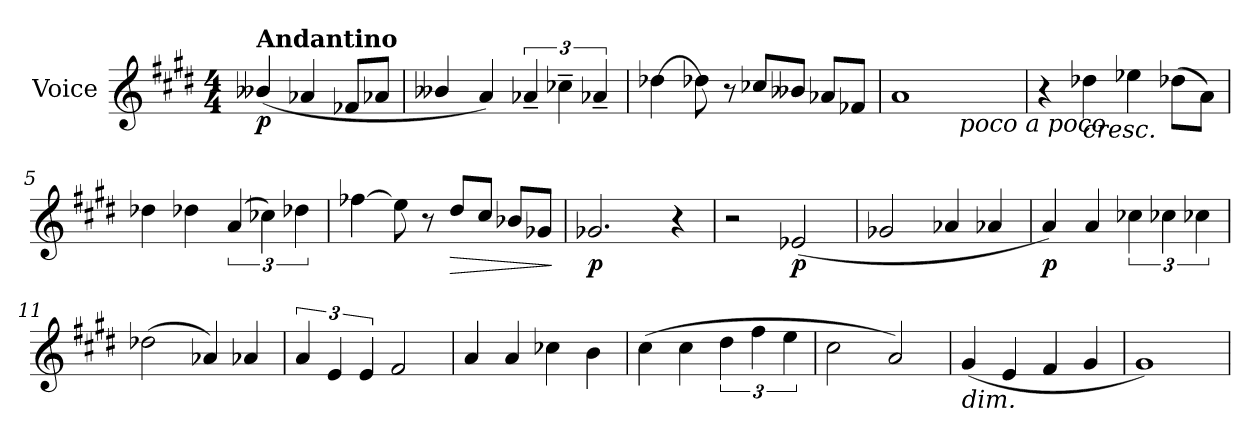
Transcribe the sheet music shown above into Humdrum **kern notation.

**kern	**dynam
*part1	*part1
*staff1	*staff1
*I"Voice	*
*clefG2	*
*k[f#c#g#d#]	*
*E:	*
*M4/4	*
=	=
!LO:TX:a:B:t=Andantino	!
!	!LO:DY:b
(<4b--Xi/	p
4a-Xi/	.
8f-Xi/L	.
8a-Xi/J	.
=1	=1
4b--Xi/	.
4a/)	.
6a-X~i/	.
6cc-X~i\	.
6a-X~i/	.
=2	=2
[4dd-Xi\	.
8dd-Xi\]	.
8r	.
8cc-Xi/L	.
8b--Xi/J	.
8a-Xi/L	.
8f-Xi/J	.
=3	=3
*^	*
1a	2ryy	.
!	!LO:TX:b:i:t=poco a poco	!
.	2ryy	.
*v	*v	*
=4	=4
4r	.
!LO:TX:b:i:t=cresc.	!
4dd-Xi\	.
4ee-Xi\	.
(>8dd-Xi\L	.
8a\J)	.
!!LO:LB:g=z
=5	=5
4dd-Xi\	.
4dd-Xi\	.
(>6a/	.
6cc-Xi\)	.
6dd-Xi\	.
=6	=6
[4ff-Xi\	.
8ee\]	.
8r	.
!	!LO:HP:b
8dd#/L	>
8cc#/J	.
8b-Xi/L	.
8g-Xi/J	.
.	]
=7	=7
!	!LO:DY:b
2.g-Xi/	p
4r	.
=8	=8
2r	.
!	!LO:DY:b
(<2e-Xi/	p
=9	=9
2g-Xi/	.
4a-Xi/	.
4a-Xi/	.
=10	=10
!	!LO:DY:b
4a/)	p
4a/	.
6cc-Xi\	.
6cc-Xi\	.
6cc-Xi\	.
!!LO:LB:g=z
=11	=11
(>2dd-Xi\	.
4a-Xi/)	.
4a-Xi/	.
=12	=12
6a/	.
6e/	.
6e/	.
2f#/	.
=13	=13
4a/	.
4a/	.
4cc-Xi\	.
4b\	.
=14	=14
(>4cc#\	.
4cc#\	.
6dd#\	.
6ff#\	.
6ee\	.
=15	=15
2cc#\	.
2a/)	.
=16	=16
!LO:TX:b:i:t=dim.	!
(<4g#/	.
4e/	.
4f#/	.
4g#/	.
=17	=17
1g#)	.
=	=
*-	*-
